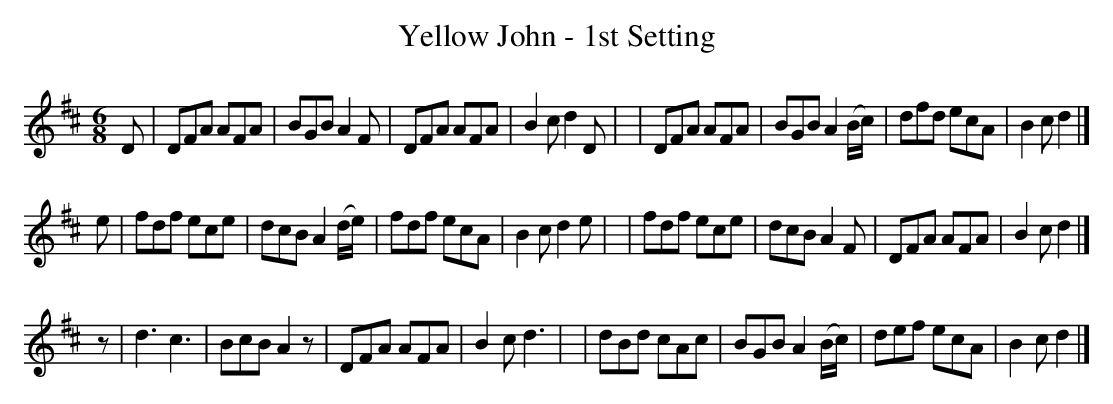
X:1
T: Yellow John - 1st Setting
M: 6/8
L: 1/8
K: D
D \
| DFA AFA | BGB A2   F   | DFA AFA | B2c d2D |\
| DFA AFA | BGB A2(B/c/) | dfd ecA | B2c d2  |]
e \
| fdf ece | dcB A2(d/e/) | fdf ecA | B2c d2e |\
| fdf ece | dcB A2   F   | DFA AFA | B2c d2  |]
z \
| d3  c3  | BcB A2   z   | DFA AFA | B2c d3   |\
| dBd cAc | BGB A2(B/c/) | def ecA | B2c d2  |]
